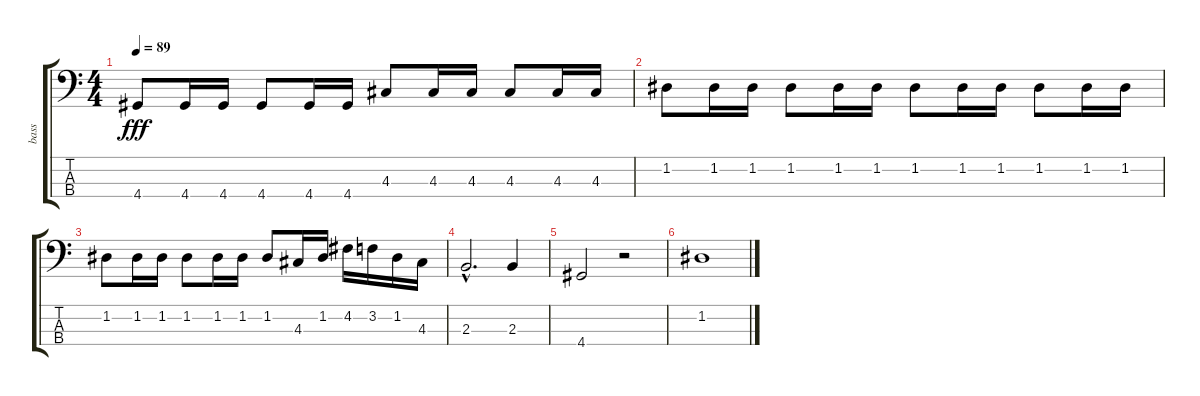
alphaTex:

\track ("bass" "bass") {instrument electricbassfinger}
\staff {score tabs}
\tuning (G2 D2 A1 E1) {hide}
\ts (4 4)
\tempo 89
\clef f4
\ks c
4.4.8{dy fff} 4.4.16 4.4.16 4.4.8 4.4.16 4.4.16 4.3.8 4.3.16 4.3.16 4.3.8 4.3.16 4.3.16 |
1.2.8 1.2.16 1.2.16 1.2.8 1.2.16 1.2.16 1.2.8 1.2.16 1.2.16 1.2.8 1.2.16 1.2.16 |
1.2.8 1.2.16 1.2.16 1.2.8 1.2.16 1.2.16 1.2.8 4.3.16 1.2.16 4.2.16 3.2.16 1.2.16 4.3.16 |
2.3{hac}.2{d} 2.3.4 |
4.4.2 r.2 |
1.2.1
